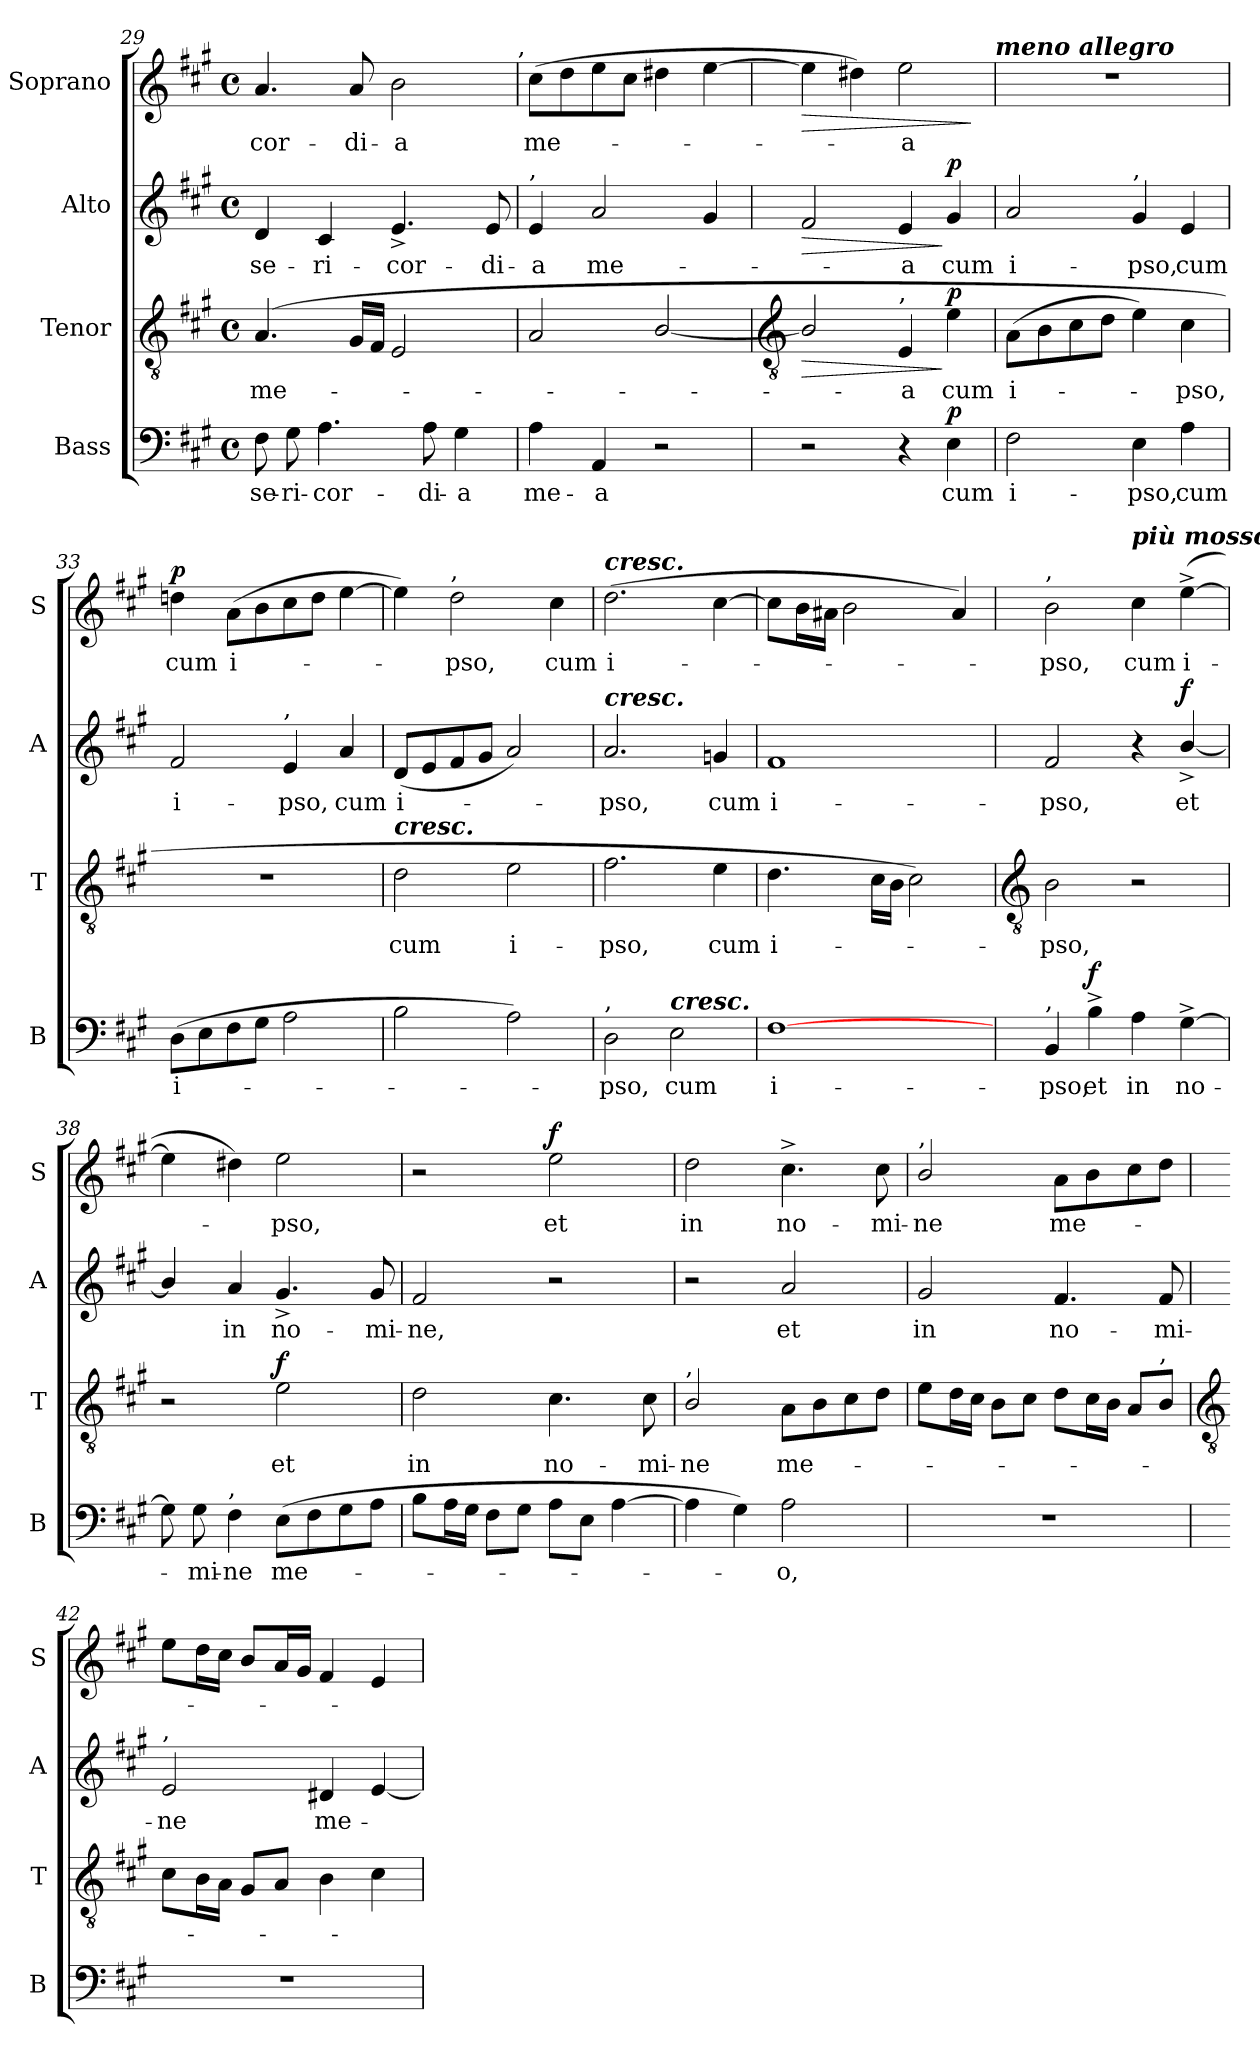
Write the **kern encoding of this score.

**kern	**text	**dynam	**kern	**text	**dynam	**kern	**text	**dynam	**kern	**text	**dynam
*part4	*part4	*part4	*part3	*part3	*part3	*part2	*part2	*part2	*part1	*part1	*part1
*staff4	*staff4	*staff4	*staff3	*staff3	*staff3	*staff2	*staff2	*staff2	*staff1	*staff1	*staff1
*I"Bass	*	*	*I"Tenor	*	*	*I"Alto	*	*	*I"Soprano	*	*
*I'B	*	*	*I'T	*	*	*I'A	*	*	*I'S	*	*
*clefF4	*	*	*clefGv2	*	*	*clefG2	*	*	*clefG2	*	*
*k[f#c#g#]	*	*	*k[f#c#g#]	*	*	*k[f#c#g#]	*	*	*k[f#c#g#]	*	*
*A:	*	*	*A:	*	*	*A:	*	*	*A:	*	*
*M4/4	*	*	*M4/4	*	*	*M4/4	*	*	*M4/4	*	*
*met(c)	*	*	*met(c)	*	*	*met(c)	*	*	*met(c)	*	*
=29	=29	=29	=29	=29	=29	=29	=29	=29	=29	=29	=29
!	!LO:LY:b	!	!	!LO:LY:b	!	!	!LO:LY:b	!	!	!LO:LY:b	!
8F#	-se-	.	(>4.A	me-	.	4d	-se-	.	4.a	-cor-	.
!	!LO:LY:b	!	!	!	!	!	!	!	!	!	!
8G#	-ri-	.	.	.	.	.	.	.	.	.	.
!	!LO:LY:b	!	!	!	!	!	!LO:LY:b	!	!	!	!
4.A	-cor-	.	.	.	.	4c#	-ri-	.	.	.	.
!	!	!	!	!	!	!	!	!	!	!LO:LY:b	!
.	.	.	16G#LL	.	.	.	.	.	8a	-di-	.
.	.	.	16F#JJ	.	.	.	.	.	.	.	.
!	!	!	!	!	!	!	!LO:LY:b	!	!	!LO:LY:b	!
.	.	.	2E	.	.	4.e^	-cor-	.	2b	-a	.
!	!LO:LY:b	!	!	!	!	!	!	!	!	!	!
8A	-di-	.	.	.	.	.	.	.	.	.	.
!	!LO:LY:b	!	!	!	!	!	!	!	!	!	!
4G#	-a	.	.	.	.	.	.	.	.	.	.
!	!	!	!	!	!	!	!LO:LY:b	!	!	!	!
.	.	.	.	.	.	8e	-di-	.	.	.	.
!	!	!	!	!	!	!	!	!	!LO:TX:a:t=,	!	!
=30	=30	=30	=30	=30	=30	=30	=30	=30	=30	=30	=30
!	!	!	!	!	!	!LO:TX:a:t=,	!	!	!	!	!
!	!LO:LY:b	!	!	!	!	!	!LO:LY:b	!	!	!LO:LY:b	!
4A	me-	.	2A	.	.	4e	-a	.	(>8cc#L	me-	.
.	.	.	.	.	.	.	.	.	8dd	.	.
!	!LO:LY:b	!	!	!	!	!	!LO:LY:b	!	!	!	!
4AA	-a	.	.	.	.	2a	me-	.	8ee	.	.
.	.	.	.	.	.	.	.	.	8cc#J	.	.
2r	.	.	[2B/	.	.	.	.	.	4dd#X	.	.
.	.	.	.	.	.	4g#	.	.	[4ee	.	.
!!LO:LB:g=z
=31	=31	=31	=31	=31	=31	=31	=31	=31	=31	=31	=31
*	*	*	*clefGv2	*	*	*	*	*	*	*	*
!	!	!	!	!	!LO:HP:b	!	!	!LO:HP:b	!	!	!LO:HP:b
2r	.	.	2B/]	.	>	2f#	.	>	4ee]	.	>
.	.	.	.	.	.	.	.	.	4dd#X)	.	.
!	!	!	!LO:TX:a:t=,	!	!	!	!	!	!	!	!
!	!	!	!	!LO:LY:b	!	!	!LO:LY:b	!	!	!LO:LY:b	!
4r	.	.	4E	a	.	4e	a	.	2ee	a	.
!	!LO:LY:b	!LO:DY:b	!	!LO:LY:b	!LO:DY:n=1:b	!	!LO:LY:b	!LO:DY:n=1:b	!	!	!
4E	cum	p	4e	cum	] p	4g#	cum	] p	.	.	.
.	.	.	.	.	.	.	.	.	.	.	]
!	!	!	!	!	!	!	!	!	!LO:TX:a:Bi:t=meno allegro	!	!
=32	=32	=32	=32	=32	=32	=32	=32	=32	=32	=32	=32
!	!LO:LY:b	!	!	!LO:LY:b	!	!	!LO:LY:b	!	!	!	!
2F#	i-	.	(>8AL	i-	.	2a	i-	.	1r	.	.
.	.	.	8B	.	.	.	.	.	.	.	.
.	.	.	8c#	.	.	.	.	.	.	.	.
.	.	.	8dJ	.	.	.	.	.	.	.	.
!	!	!	!	!	!	!LO:TX:a:t=,	!	!	!	!	!
!	!LO:LY:b	!	!	!	!	!	!LO:LY:b	!	!	!	!
4E	-pso,	.	4e)	.	.	4g#	-pso,	.	.	.	.
!	!LO:LY:b	!	!	!LO:LY:b	!	!	!LO:LY:b	!	!	!	!
4A	cum	.	4c#	pso,	.	4e	cum	.	.	.	.
=33	=33	=33	=33	=33	=33	=33	=33	=33	=33	=33	=33
!	!LO:LY:b	!	!	!	!	!	!LO:LY:b	!	!	!LO:LY:b	!LO:DY:b
(>8DL	i-	.	1r	.	.	2f#	i-	.	4ddn	cum	p
8E	.	.	.	.	.	.	.	.	.	.	.
!	!	!	!	!	!	!	!	!	!	!LO:LY:b	!
8F#	.	.	.	.	.	.	.	.	(>8aL	i-	.
8G#J	.	.	.	.	.	.	.	.	8b	.	.
!	!	!	!	!	!	!LO:TX:a:t=,	!	!	!	!	!
!	!	!	!	!	!	!	!LO:LY:b	!	!	!	!
2A	.	.	.	.	.	4e	-pso,	.	8cc#	.	.
.	.	.	.	.	.	.	.	.	8ddJ	.	.
!	!	!	!	!	!	!	!LO:LY:b	!	!	!	!
.	.	.	.	.	.	4a	cum	.	[4ee	.	.
=34	=34	=34	=34	=34	=34	=34	=34	=34	=34	=34	=34
!	!	!	!LO:TX:a:Bi:t=cresc.	!	!	!	!	!	!	!	!
!	!	!	!	!LO:LY:b	!	!	!LO:LY:b	!	!	!	!
2B	.	.	2d	cum	.	(<8dL	i-	.	4ee])	.	.
.	.	.	.	.	.	8e	.	.	.	.	.
!	!	!	!	!	!	!	!	!	!LO:TX:a:t=,	!	!
!	!	!	!	!	!	!	!	!	!	!LO:LY:b	!
.	.	.	.	.	.	8f#	.	.	2dd	pso,	.
.	.	.	.	.	.	8g#J	.	.	.	.	.
!	!	!	!	!LO:LY:b	!	!	!	!	!	!	!
2A)	.	.	2e	i-	.	2a)	.	.	.	.	.
!	!	!	!	!	!	!	!	!	!	!LO:LY:b	!
.	.	.	.	.	.	.	.	.	4cc#	cum	.
=35	=35	=35	=35	=35	=35	=35	=35	=35	=35	=35	=35
!	!	!	!	!	!	!	!	!	!LO:TX:a:Bi:t=cresc.	!	!
!	!	!	!	!	!	!LO:TX:a:Bi:t=cresc.	!	!	!	!	!
!LO:TX:a:t=,	!	!	!	!	!	!	!	!	!	!	!
!	!LO:LY:b	!	!	!LO:LY:b	!	!	!LO:LY:b	!	!	!LO:LY:b	!
2D	pso,	.	2.f#	-pso,	.	2.a	pso,	.	(>2.dd	i-	.
!LO:TX:a:Bi:t=cresc.	!	!	!	!	!	!	!	!	!	!	!
!	!LO:LY:b	!	!	!	!	!	!	!	!	!	!
2E	cum	.	.	.	.	.	.	.	.	.	.
!	!	!	!	!LO:LY:b	!	!	!LO:LY:b	!	!	!	!
.	.	.	4e	cum	.	4gn	cum	.	[4cc#	.	.
=36	=36	=36	=36	=36	=36	=36	=36	=36	=36	=36	=36
!	!LO:LY:b	!	!	!LO:LY:b	!	!	!LO:LY:b	!	!	!	!
[1F#	i-	.	4.d	i-	.	1f#	i-	.	8cc#L]	.	.
.	.	.	.	.	.	.	.	.	16bL	.	.
.	.	.	.	.	.	.	.	.	16a#XJJ	.	.
.	.	.	.	.	.	.	.	.	2b\	.	.
.	.	.	16c#LL	.	.	.	.	.	.	.	.
.	.	.	16BJJ	.	.	.	.	.	.	.	.
.	.	.	2c#)	.	.	.	.	.	.	.	.
.	.	.	.	.	.	.	.	.	4a#)	.	.
!!LO:LB:g=z
=37	=37	=37	=37	=37	=37	=37	=37	=37	=37	=37	=37
*	*	*	*clefGv2	*	*	*	*	*	*	*	*
!	!	!	!	!	!	!	!	!	!LO:TX:a:t=,	!	!
!LO:TX:a:t=,	!	!	!	!	!	!	!	!	!	!	!
!	!LO:LY:b	!	!	!LO:LY:b	!	!	!LO:LY:b	!	!	!LO:LY:b	!
4BB	-pso,	.	2B	pso,	.	2f#	-pso,	.	2b	pso,	.
!	!LO:LY:b	!LO:DY:b	!	!	!	!	!	!	!	!	!
4B^	et	f	.	.	.	.	.	.	.	.	.
!	!	!	!	!	!	!	!	!	!LO:TX:a:Bi:t=più mosso	!	!
!	!LO:LY:b	!	!	!	!	!	!	!	!	!LO:LY:b	!
4A	in	.	2r	.	.	4r	.	.	4cc#	cum	.
!	!LO:LY:b	!	!	!	!	!	!LO:LY:b	!LO:DY:b	!	!LO:LY:b	!
[4G#^	no-	.	.	.	.	[4b^/	et	f	(>[4ee^	i-	.
=38	=38	=38	=38	=38	=38	=38	=38	=38	=38	=38	=38
8G#]	.	.	2r	.	.	4b/]	.	.	4ee]	.	.
!	!LO:LY:b	!	!	!	!	!	!	!	!	!	!
8G#	mi-	.	.	.	.	.	.	.	.	.	.
!LO:TX:a:t=,	!	!	!	!	!	!	!	!	!	!	!
!	!LO:LY:b	!	!	!	!	!	!LO:LY:b	!	!	!	!
4F#	-ne	.	.	.	.	4a	in	.	4dd#X)	.	.
!	!LO:LY:b	!	!	!LO:LY:b	!LO:DY:b	!	!LO:LY:b	!	!	!LO:LY:b	!
(>8EL	me-	.	2e	et	f	4.g#^	no-	.	2ee	pso,	.
8F#	.	.	.	.	.	.	.	.	.	.	.
8G#	.	.	.	.	.	.	.	.	.	.	.
!	!	!	!	!	!	!	!LO:LY:b	!	!	!	!
8AJ	.	.	.	.	.	8g#	-mi-	.	.	.	.
=39	=39	=39	=39	=39	=39	=39	=39	=39	=39	=39	=39
!	!	!	!	!LO:LY:b	!	!	!LO:LY:b	!	!	!	!
8BL	.	.	2d	in	.	2f#	-ne,	.	2r	.	.
16AL	.	.	.	.	.	.	.	.	.	.	.
16G#JJ	.	.	.	.	.	.	.	.	.	.	.
8F#L	.	.	.	.	.	.	.	.	.	.	.
8G#J	.	.	.	.	.	.	.	.	.	.	.
!	!	!	!	!LO:LY:b	!	!	!	!	!	!LO:LY:b	!LO:DY:b
8AL	.	.	4.c#	no-	.	2r	.	.	2ee	et	f
8EJ	.	.	.	.	.	.	.	.	.	.	.
[4A	.	.	.	.	.	.	.	.	.	.	.
!	!	!	!	!LO:LY:b	!	!	!	!	!	!	!
.	.	.	8c#	-mi-	.	.	.	.	.	.	.
=40	=40	=40	=40	=40	=40	=40	=40	=40	=40	=40	=40
!	!	!	!LO:TX:a:t=,	!	!	!	!	!	!	!	!
!	!	!	!	!LO:LY:b	!	!	!	!	!	!LO:LY:b	!
4A]	.	.	2B/	-ne	.	2r	.	.	2dd	in	.
4G#)	.	.	.	.	.	.	.	.	.	.	.
!	!LO:LY:b	!	!	!LO:LY:b	!	!	!LO:LY:b	!	!	!LO:LY:b	!
2A	o,	.	8AL	me-	.	2a	et	.	4.cc#^	no-	.
.	.	.	8B	.	.	.	.	.	.	.	.
.	.	.	8c#	.	.	.	.	.	.	.	.
!	!	!	!	!	!	!	!	!	!	!LO:LY:b	!
.	.	.	8dJ	.	.	.	.	.	8cc#	-mi-	.
=41	=41	=41	=41	=41	=41	=41	=41	=41	=41	=41	=41
!	!	!	!	!	!	!	!	!	!LO:TX:a:t=,	!	!
!	!	!	!	!	!	!	!LO:LY:b	!	!	!LO:LY:b	!
1r	.	.	8eL	.	.	2g#	in	.	2b/	-ne	.
.	.	.	16dL	.	.	.	.	.	.	.	.
.	.	.	16c#JJ	.	.	.	.	.	.	.	.
.	.	.	8BL	.	.	.	.	.	.	.	.
.	.	.	8c#J	.	.	.	.	.	.	.	.
!	!	!	!	!	!	!	!LO:LY:b	!	!	!LO:LY:b	!
.	.	.	8dL	.	.	4.f#	no-	.	8aL	me-	.
.	.	.	16c#L	.	.	.	.	.	8b	.	.
.	.	.	16BJJ	.	.	.	.	.	.	.	.
.	.	.	8AL	.	.	.	.	.	8cc#	.	.
!	!	!	!LO:TX:a:t=,	!	!	!	!	!	!	!	!
!	!	!	!	!	!	!	!LO:LY:b	!	!	!	!
.	.	.	8BJ	.	.	8f#	-mi-	.	8ddJ	.	.
!!LO:LB:g=z
=42	=42	=42	=42	=42	=42	=42	=42	=42	=42	=42	=42
*	*	*	*clefGv2	*	*	*	*	*	*	*	*
!	!	!	!	!	!	!LO:TX:a:t=,	!	!	!	!	!
!	!	!	!	!	!	!	!LO:LY:b	!	!	!	!
1r	.	.	8c#L	.	.	2e	-ne	.	8eeL	.	.
.	.	.	16BL	.	.	.	.	.	16ddL	.	.
.	.	.	16AJJ	.	.	.	.	.	16cc#JJ	.	.
.	.	.	8G#L	.	.	.	.	.	8bL	.	.
.	.	.	8AJ	.	.	.	.	.	16aL	.	.
.	.	.	.	.	.	.	.	.	16g#JJ	.	.
!	!	!	!	!	!	!	!LO:LY:b	!	!	!	!
.	.	.	4B	.	.	4d#X	me-	.	4f#	.	.
.	.	.	4c#	.	.	[4e	.	.	4e	.	.
=	=	=	=	=	=	=	=	=	=	=	=
*-	*-	*-	*-	*-	*-	*-	*-	*-	*-	*-	*-
